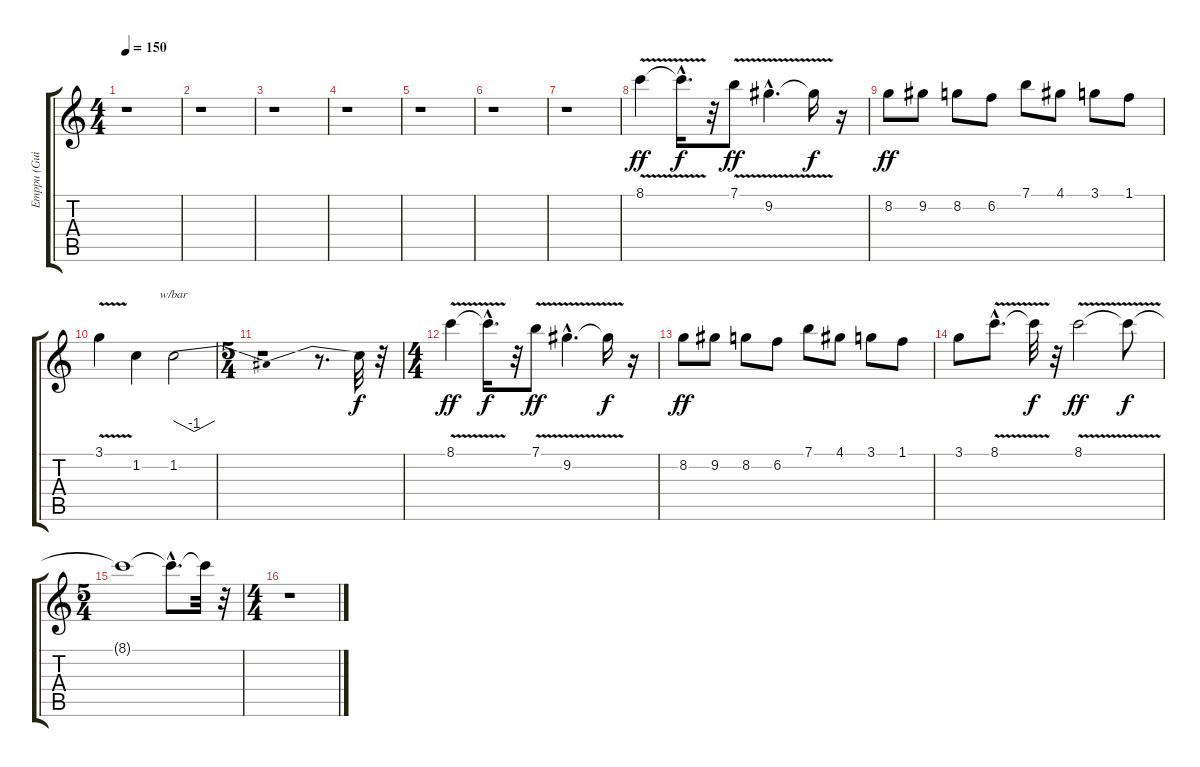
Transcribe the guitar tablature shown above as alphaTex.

\track ("Emppu (Guitar Solos)" "Emppu (Gui") {instrument distortionguitar}
\staff {score tabs}
\tuning (E4 B3 G3 D3 A2 E2) {hide}
\ts (4 4)
\tempo 150
\clef g2
\ks c
r.1{dy ff} |
r.1 |
r.1 |
r.1 |
r.1 |
r.1 |
r.1 |
8.1{v}.4 8.1{hac t}.16{d dy f} r.32 7.1{v}.8{dy ff} 9.2{v hac}.4{d} 9.2{v t}.16{dy f} r.16 |
8.2.8{dy ff} 9.2.8 8.2.8 6.2.8 7.1.8 4.1.8 3.1.8 1.1.8 |
3.1{v}.4 1.2.4 1.2.2{tbe (dip default 0 0 30 -4 60 0)} |
\ts (5 4)
r.1 r.8{d} 1.2{t}.32{dy f} r.32 |
\ts (4 4)
8.1{v}.4{dy ff} 8.1{hac t}.16{d dy f} r.32 7.1{v}.8{dy ff} 9.2{v hac}.4{d} 9.2{t}.16{dy f} r.16 |
8.2.8{dy ff} 9.2.8 8.2.8 6.2.8 7.1.8 4.1.8 3.1.8 1.1.8 |
3.1.8 8.1{v hac}.8{d} 8.1{t}.32{dy f} r.32 8.1{v}.2{dy ff} 8.1{t}.8{dy f} |
\ts (5 4)
8.1{t}.1 8.1{hac t}.8{d} 8.1{t}.32 r.32 |
\ts (4 4)
r.1
